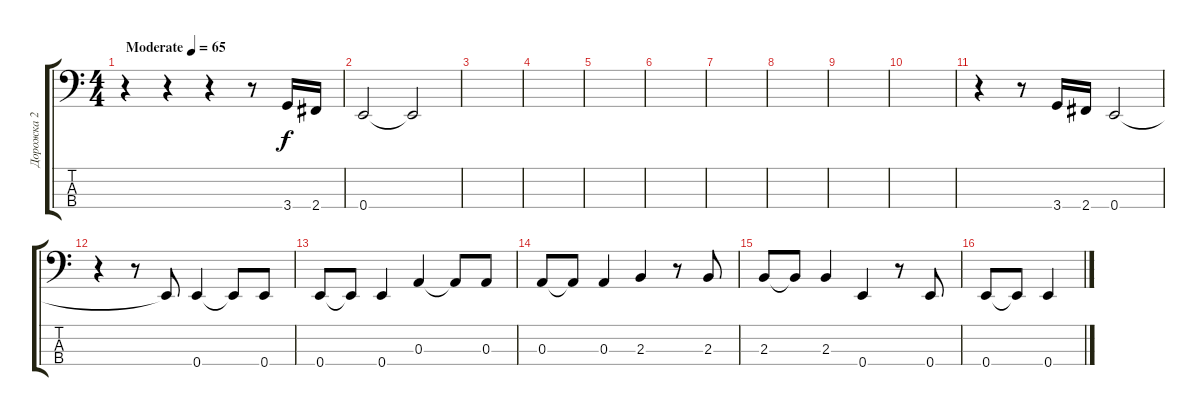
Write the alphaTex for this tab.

\track ("Дорожка 2" "Дорожка 2") {instrument electricbassfinger}
\staff {score tabs}
\tuning (G2 D2 A1 E1) {hide}
\ts (4 4)
\tempo (65 "Moderate")
\clef f4
\ks c
r.4{dy f instrument electricbassfinger} r.4 r.4 r.8 3.4.16 2.4.16 |
0.4.2 0.4{t}.2 |
|
|
|
|
|
|
|
|
r.4 r.8 3.4.16 2.4.16 0.4.2 |
r.4 r.8 0.4{t}.8 0.4.4 0.4{t}.8 0.4.8 |
0.4.8 0.4{t}.8 0.4.4 0.3.4 0.3{t}.8 0.3.8 |
0.3.8 0.3{t}.8 0.3.4 2.3.4 r.8 2.3.8 |
2.3.8 2.3{t}.8 2.3.4 0.4.4 r.8 0.4.8 |
0.4.8 0.4{t}.8 0.4.4
